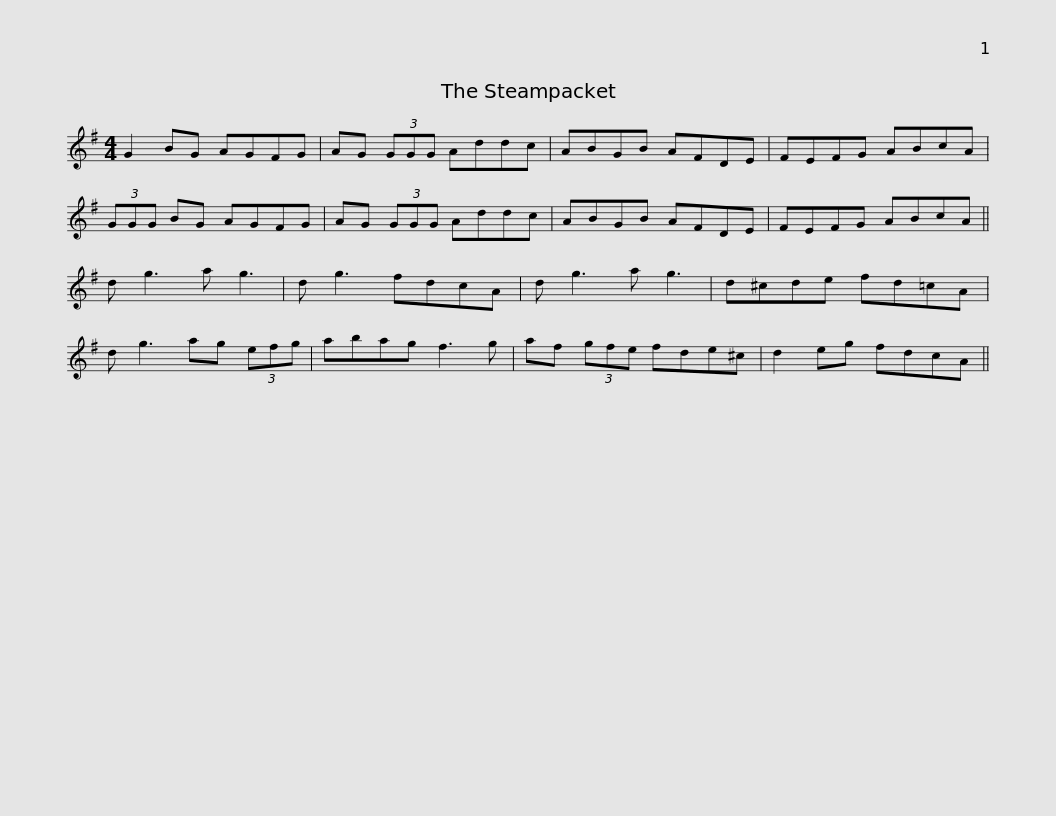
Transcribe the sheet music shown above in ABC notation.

X:1
L:1/8
M:4/4
I:linebreak $
K:G
V:1 treble
V:1
 G2 BG AGFG | AG (3GGG Addc | ABGB AFDE | FEFG ABcA | (3GGG BG AGFG |$ %5
 AG (3GGG Addc | ABGB AFDE | FEFG ABcA || d g3 a g3 | d g3 fdcA | %10
 d g3 a g3 |$ d^cde fd=cA | d g3 ag (3efg | abag f3 g | af (3gfe fde^c | %15
 d2 eg fdcA || %16
